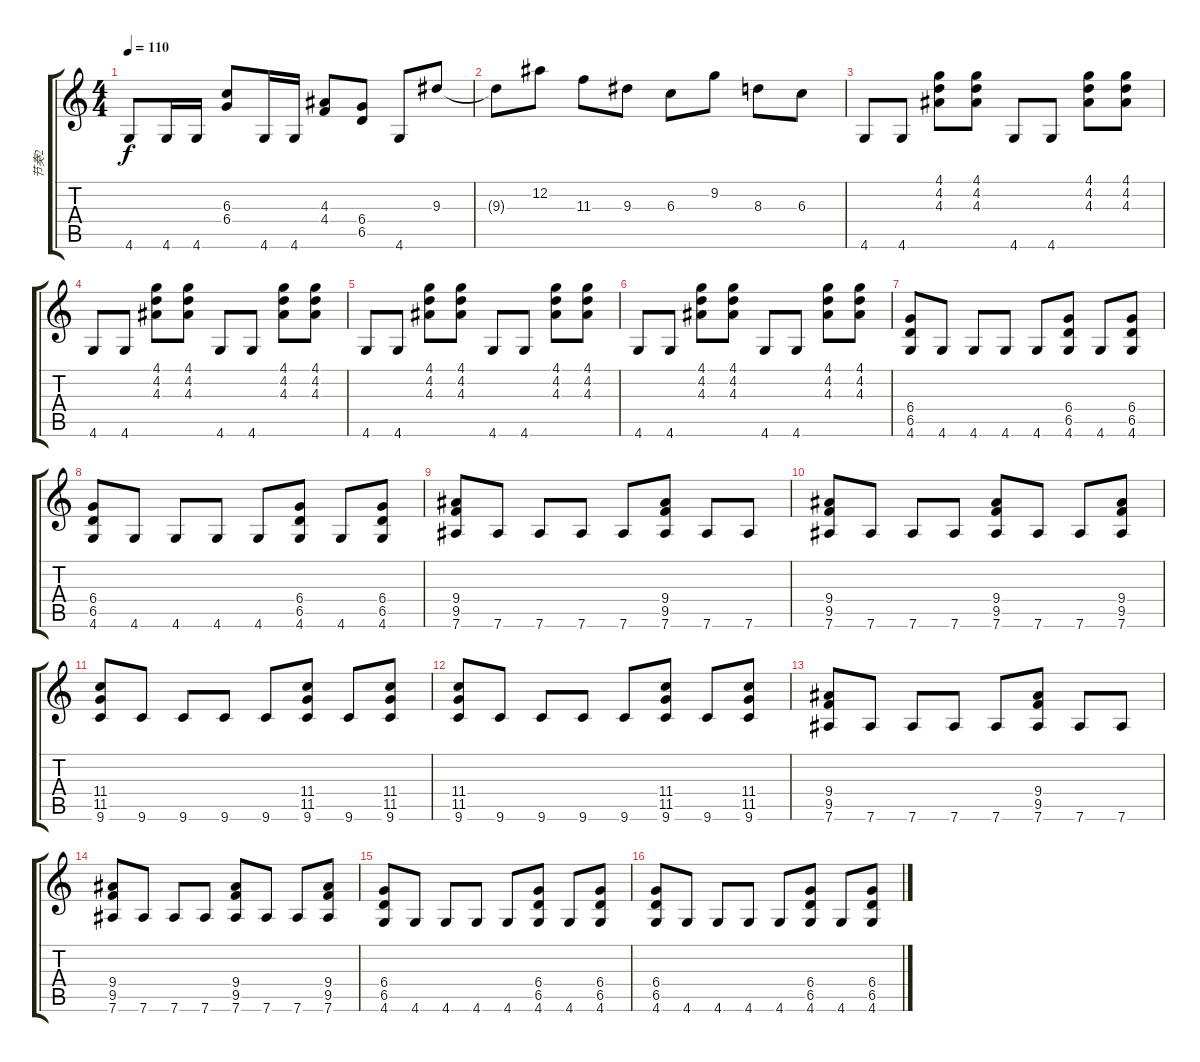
\track ("节奏2" "节奏2") {instrument distortionguitar}
\staff {score tabs}
\tuning (Eb4 Bb3 Gb3 Db3 Ab2 Eb2) {hide}
\ts (4 4)
\tempo 110
\clef g2
\ks c
4.6.8{dy f} 4.6.16 4.6.16 (6.3 6.4).8 4.6.16 4.6.16 (4.3 4.4).8 (6.4 6.5).8 4.6.8 9.3.8 |
9.3{t}.8 12.2.8 11.3.8 9.3.8 6.3.8 9.2.8 8.3.8 6.3.8 |
4.6.8 4.6.8 (4.1 4.2 4.3).8 (4.1 4.2 4.3).8 4.6.8 4.6.8 (4.1 4.2 4.3).8 (4.1 4.2 4.3).8 |
4.6.8 4.6.8 (4.1 4.2 4.3).8 (4.1 4.2 4.3).8 4.6.8 4.6.8 (4.1 4.2 4.3).8 (4.1 4.2 4.3).8 |
4.6.8 4.6.8 (4.1 4.2 4.3).8 (4.1 4.2 4.3).8 4.6.8 4.6.8 (4.1 4.2 4.3).8 (4.1 4.2 4.3).8 |
4.6.8 4.6.8 (4.1 4.2 4.3).8 (4.1 4.2 4.3).8 4.6.8 4.6.8 (4.1 4.2 4.3).8 (4.1 4.2 4.3).8 |
(6.4 6.5 4.6).8 4.6.8 4.6.8 4.6.8 4.6.8 (6.4 6.5 4.6).8 4.6.8 (6.4 6.5 4.6).8 |
(6.4 6.5 4.6).8 4.6.8 4.6.8 4.6.8 4.6.8 (6.4 6.5 4.6).8 4.6.8 (6.4 6.5 4.6).8 |
(9.4 9.5 7.6).8 7.6.8 7.6.8 7.6.8 7.6.8 (9.4 9.5 7.6).8 7.6.8 7.6.8 |
(9.4 9.5 7.6).8 7.6.8 7.6.8 7.6.8 (9.4 9.5 7.6).8 7.6.8 7.6.8 (9.4 9.5 7.6).8 |
(11.4 11.5 9.6).8 9.6.8 9.6.8 9.6.8 9.6.8 (11.4 11.5 9.6).8 9.6.8 (11.4 11.5 9.6).8 |
(11.4 11.5 9.6).8 9.6.8 9.6.8 9.6.8 9.6.8 (11.4 11.5 9.6).8 9.6.8 (11.4 11.5 9.6).8 |
(9.4 9.5 7.6).8 7.6.8 7.6.8 7.6.8 7.6.8 (9.4 9.5 7.6).8 7.6.8 7.6.8 |
(9.4 9.5 7.6).8 7.6.8 7.6.8 7.6.8 (9.4 9.5 7.6).8 7.6.8 7.6.8 (9.4 9.5 7.6).8 |
(6.4 6.5 4.6).8 4.6.8 4.6.8 4.6.8 4.6.8 (6.4 6.5 4.6).8 4.6.8 (6.4 6.5 4.6).8 |
(6.4 6.5 4.6).8 4.6.8 4.6.8 4.6.8 4.6.8 (6.4 6.5 4.6).8 4.6.8 (6.4 6.5 4.6).8
